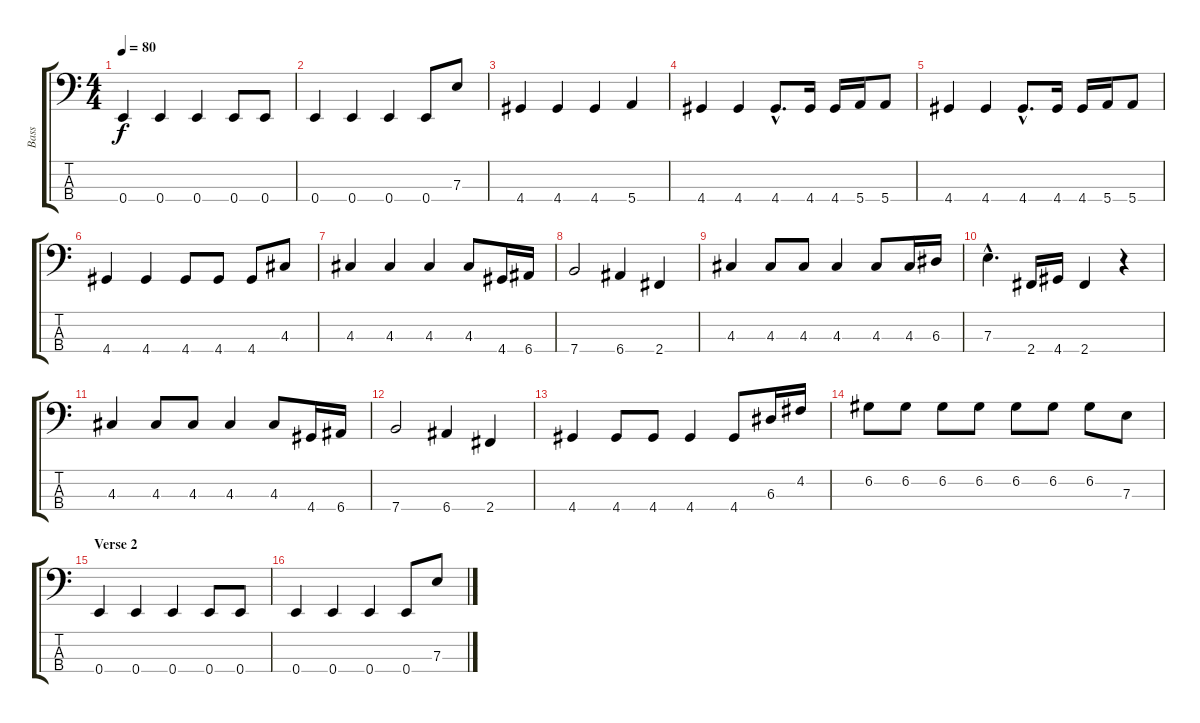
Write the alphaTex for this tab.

\track ("Bass" "Bass") {instrument electricbasspick}
\staff {score tabs}
\tuning (G2 D2 A1 E1) {hide}
\ts (4 4)
\tempo 80
\clef f4
\ks c
0.4.4{dy f} 0.4.4 0.4.4 0.4.8 0.4.8 |
0.4.4 0.4.4 0.4.4 0.4.8 7.3.8 |
4.4.4 4.4.4 4.4.4 5.4.4 |
4.4.4 4.4.4 4.4{hac}.8{d} 4.4.16 4.4.16 5.4.16 5.4.8 |
4.4.4 4.4.4 4.4{hac}.8{d} 4.4.16 4.4.16 5.4.16 5.4.8 |
4.4.4 4.4.4 4.4.8 4.4.8 4.4.8 4.3.8 |
4.3.4 4.3.4 4.3.4 4.3.8 4.4.16 6.4.16 |
7.4.2 6.4.4 2.4.4 |
4.3.4 4.3.8 4.3.8 4.3.4 4.3.8 4.3.16 6.3.16 |
7.3{hac}.4{d} 2.4.16 4.4.16 2.4.4 r.4 |
4.3.4 4.3.8 4.3.8 4.3.4 4.3.8 4.4.16 6.4.16 |
7.4.2 6.4.4 2.4.4 |
4.4.4 4.4.8 4.4.8 4.4.4 4.4.8 6.3.16 4.2.16 |
6.2.8 6.2.8 6.2.8 6.2.8 6.2.8 6.2.8 6.2.8 7.3.8 |
\section ("" "Verse 2")
0.4.4 0.4.4 0.4.4 0.4.8 0.4.8 |
0.4.4 0.4.4 0.4.4 0.4.8 7.3.8
